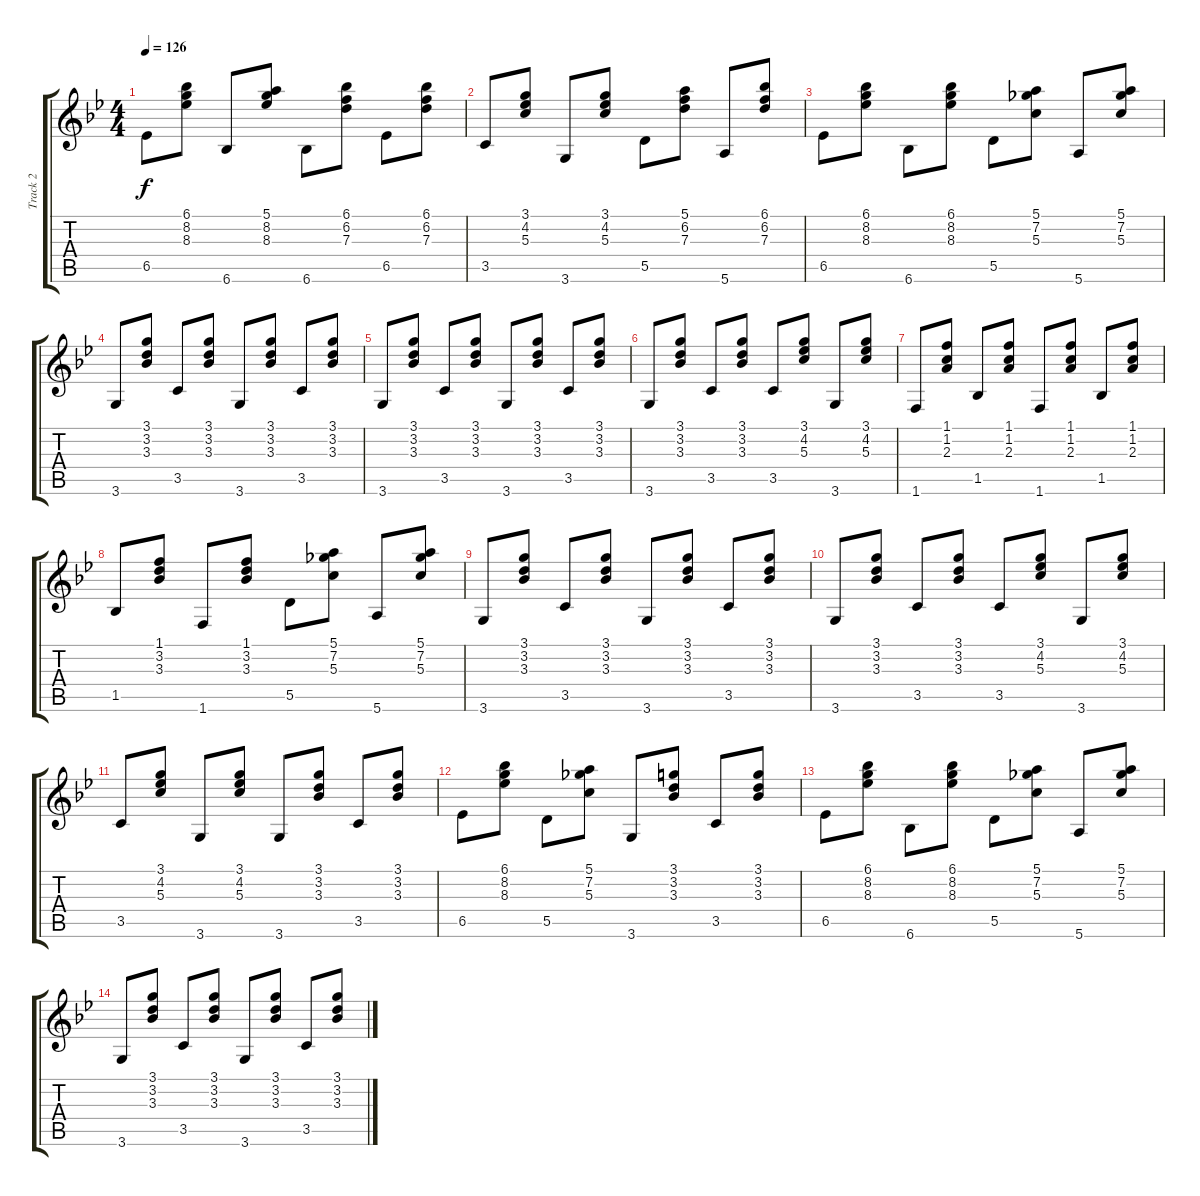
\track ("Track 2" "Track 2") {instrument acousticguitarnylon}
\staff {score tabs}
\tuning (E4 B3 G3 D3 A2 E2) {hide}
\ts (4 4)
\tempo 126
\clef g2
\ks bb
6.5.8{dy f} (6.1 8.2 8.3).8 6.6.8 (5.1 8.2 8.3).8 6.6.8 (6.1 6.2 7.3).8 6.5.8 (6.1 6.2 7.3).8 |
3.5.8 (3.1 4.2 5.3).8 3.6.8 (3.1 4.2 5.3).8 5.5.8 (5.1 6.2 7.3).8 5.6.8 (6.1 6.2 7.3).8 |
6.5.8 (6.1 8.2 8.3).8 6.6.8 (6.1 8.2 8.3).8 5.5.8 (5.1 7.2 5.3).8 5.6.8 (5.1 7.2 5.3).8 |
3.6.8 (3.1 3.2 3.3).8 3.5.8 (3.1 3.2 3.3).8 3.6.8 (3.1 3.2 3.3).8 3.5.8 (3.1 3.2 3.3).8 |
3.6.8 (3.1 3.2 3.3).8 3.5.8 (3.1 3.2 3.3).8 3.6.8 (3.1 3.2 3.3).8 3.5.8 (3.1 3.2 3.3).8 |
3.6.8 (3.1 3.2 3.3).8 3.5.8 (3.1 3.2 3.3).8 3.5.8 (3.1 4.2 5.3).8 3.6.8 (3.1 4.2 5.3).8 |
1.6.8 (1.1 1.2 2.3).8 1.5.8 (1.1 1.2 2.3).8 1.6.8 (1.1 1.2 2.3).8 1.5.8 (1.1 1.2 2.3).8 |
1.5.8 (1.1 3.2 3.3).8 1.6.8 (1.1 3.2 3.3).8 5.5.8 (5.1 7.2 5.3).8 5.6.8 (5.1 7.2 5.3).8 |
3.6.8 (3.1 3.2 3.3).8 3.5.8 (3.1 3.2 3.3).8 3.6.8 (3.1 3.2 3.3).8 3.5.8 (3.1 3.2 3.3).8 |
3.6.8 (3.1 3.2 3.3).8 3.5.8 (3.1 3.2 3.3).8 3.5.8 (3.1 4.2 5.3).8 3.6.8 (3.1 4.2 5.3).8 |
3.5.8 (3.1 4.2 5.3).8 3.6.8 (3.1 4.2 5.3).8 3.6.8 (3.1 3.2 3.3).8 3.5.8 (3.1 3.2 3.3).8 |
6.5.8 (6.1 8.2 8.3).8 5.5.8 (5.1 7.2 5.3).8 3.6.8 (3.1 3.2 3.3).8 3.5.8 (3.1 3.2 3.3).8 |
6.5.8 (6.1 8.2 8.3).8 6.6.8 (6.1 8.2 8.3).8 5.5.8 (5.1 7.2 5.3).8 5.6.8 (5.1 7.2 5.3).8 |
3.6.8 (3.1 3.2 3.3).8 3.5.8 (3.1 3.2 3.3).8 3.6.8 (3.1 3.2 3.3).8 3.5.8 (3.1 3.2 3.3).8
